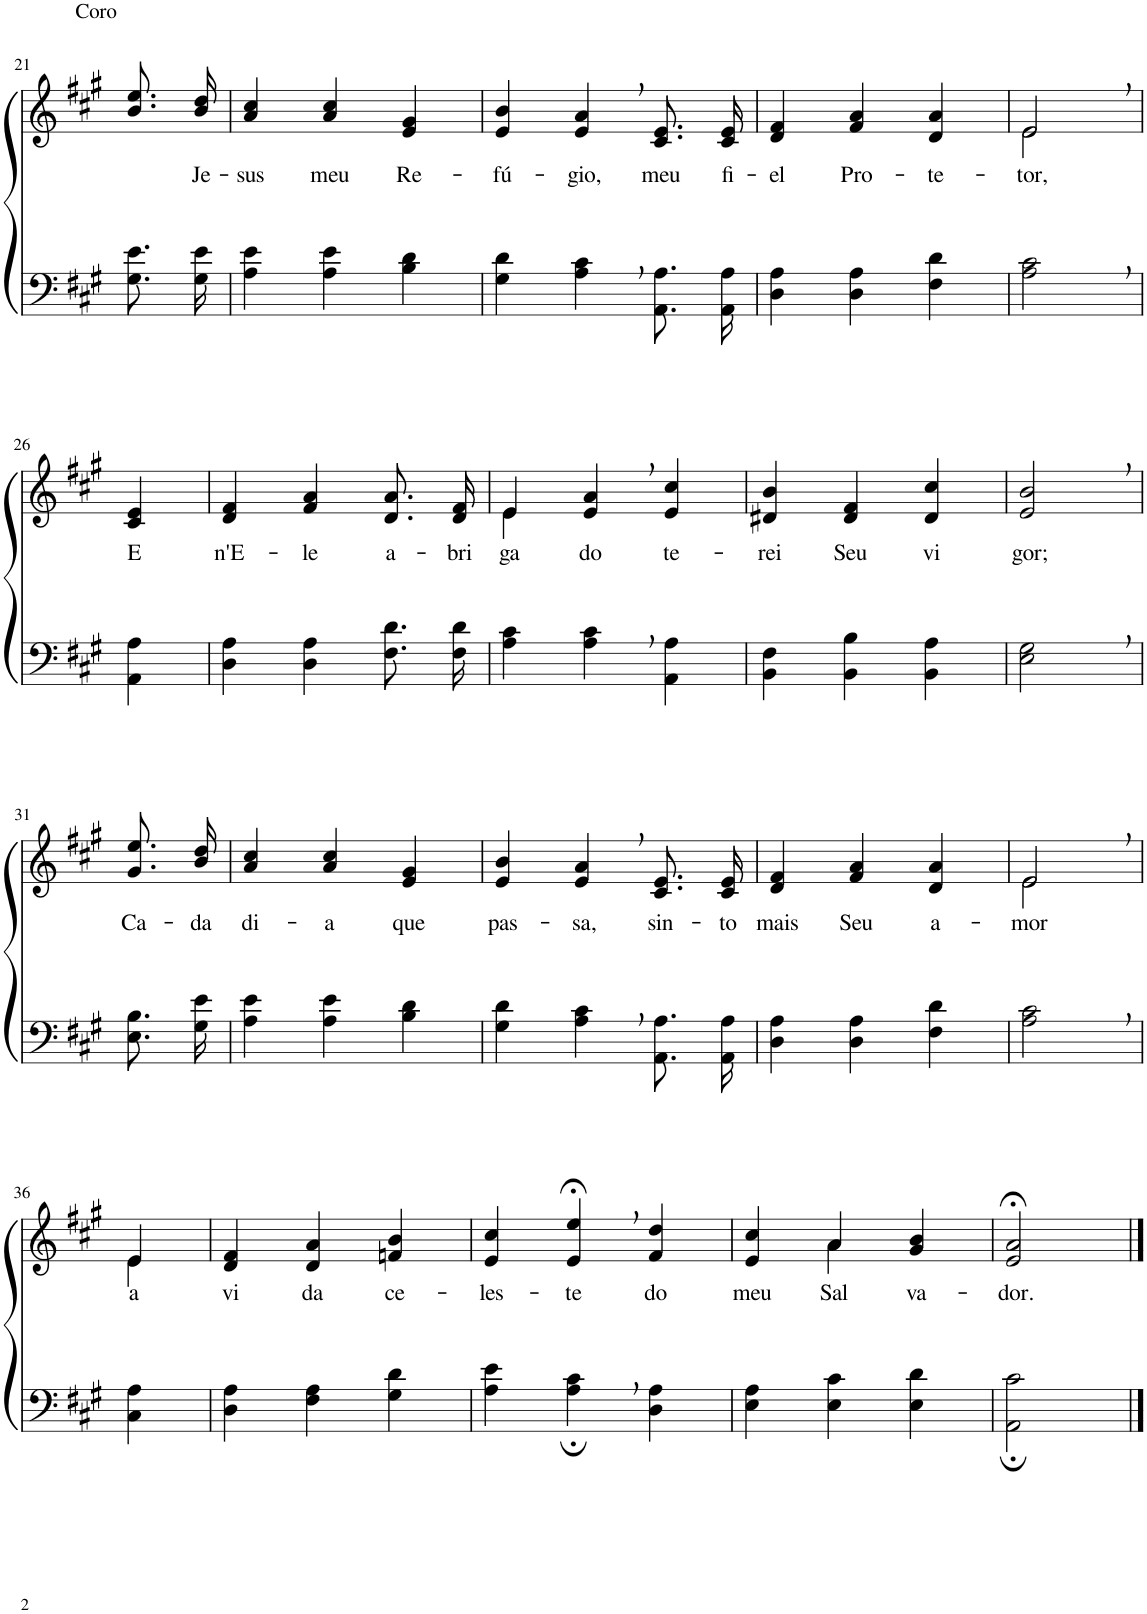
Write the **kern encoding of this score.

**kern	**kern	**text
*part2	*part1	*part1
*staff2	*staff1	*staff1
*I"Parte III e IV	*I"Parte I e II	*
!!LO:PB:g=z
*clefF4	*clefG2	*
*Trd1c2	*Trd1c2	*
*k[f#c#g#]	*k[f#c#g#]	*
*M3/4	*M3/4	*
=21	=21	=21
!	!LO:TX:a:t=Coro	!
8.G#\ 8.e\L	8.b\ 8.ee\L	.
!	!	!LO:LY:b
16G#\ 16e\Jk	16b\ 16dd\Jk	Je-
=22	=22	=22
!	!	!LO:LY:b
4A\ 4e\	4a/ 4cc#/	-sus
!	!	!LO:LY:b
4A\ 4e\	4a/ 4cc#/	meu
!	!	!LO:LY:b
4B\ 4d\	4e/ 4g#/	Re-
=23	=23	=23
!	!	!LO:LY:b
4G#\ 4d\	4e/ 4b/	-fú-
!	!	!LO:LY:b
4A\, 4c#\,	4e/, 4a/,	-gio,
!	!	!LO:LY:b
8.AA\ 8.A\L	8.c#/ 8.e/L	meu
!	!	!LO:LY:b
16AA\ 16A\Jk	16c#/ 16e/Jk	fi-
=24	=24	=24
!	!	!LO:LY:b
4D\ 4A\	4d/ 4f#/	-el
!	!	!LO:LY:b
4D\ 4A\	4f#/ 4a/	Pro-
!	!	!LO:LY:b
4F#\ 4d\	4d/ 4a/	-te-
=25	=25	=25
!	!	!LO:LY:b
*	*^	*
2A\, 2c#\,	2e,\	2e/	-tor,
!!LO:LB:g=z
=26	=26	=26	=26
!	!	!	!LO:LY:b
*	*v	*v	*
4AA\ 4A\	4c#/ 4e/	E
=27	=27	=27
!	!	!LO:LY:b
4D\ 4A\	4d/ 4f#/	n'E-
!	!	!LO:LY:b
4D\ 4A\	4f#/ 4a/	-le
!	!	!LO:LY:b
8.F#\ 8.d\L	8.d/ 8.a/L	a-
!	!	!LO:LY:b
16F#\ 16d\Jk	16d/ 16f#/Jk	-bri-
=28	=28	=28
*	*^	*
!	!	!	!LO:LY:b
4A\ 4c#\	4e/	4e\	-ga-
!	!	!	!LO:LY:b
4A\, 4c#\,	4e/, 4a/,	2ryy	-do
!	!	!	!LO:LY:b
4AA\ 4A\	4e/ 4cc#/	.	te-
*	*v	*v	*
=29	=29	=29
!	!	!LO:LY:b
4BB\ 4F#\	4d#X/ 4b/	-rei
!	!	!LO:LY:b
4BB\ 4B\	4d#/ 4f#/	Seu
!	!	!LO:LY:b
4BB\ 4A\	4d#/ 4cc#/	vi
=30	=30	=30
!	!	!LO:LY:b
2E\, 2G#\,	2e/, 2b/,	gor;
!!LO:LB:g=z
=31	=31	=31
!	!	!LO:LY:b
8.E\ 8.B\L	8.g#\ 8.ee\L	Ca-
!	!	!LO:LY:b
16G#\ 16e\Jk	16b\ 16dd\Jk	-da
=32	=32	=32
!	!	!LO:LY:b
4A\ 4e\	4a/ 4cc#/	di-
!	!	!LO:LY:b
4A\ 4e\	4a/ 4cc#/	-a
!	!	!LO:LY:b
4B\ 4d\	4e/ 4g#/	que
=33	=33	=33
!	!	!LO:LY:b
4G#\ 4d\	4e/ 4b/	pas-
!	!	!LO:LY:b
4A\, 4c#\,	4e/, 4a/,	-sa,
!	!	!LO:LY:b
8.AA\ 8.A\L	8.c#/ 8.e/L	sin-
!	!	!LO:LY:b
16AA\ 16A\Jk	16c#/ 16e/Jk	-to
=34	=34	=34
!	!	!LO:LY:b
4D\ 4A\	4d/ 4f#/	mais
!	!	!LO:LY:b
4D\ 4A\	4f#/ 4a/	Seu
!	!	!LO:LY:b
4F#\ 4d\	4d/ 4a/	a-
=35	=35	=35
!	!	!LO:LY:b
*	*^	*
2A\, 2c#\,	2e,\	2e/	-mor
!!LO:LB:g=z	!!
=36	=36	=36	=36
!	!	!	!LO:LY:b
4C#\ 4A\	4e/	4e\	a
=37	=37	=37	=37
!	!	!	!LO:LY:b
*	*v	*v	*
4D\ 4A\	4d/ 4f#/	vi
!	!	!LO:LY:b
4F#\ 4A\	4d/ 4a/	da
!	!	!LO:LY:b
4G#\ 4d\	4fn/ 4b/	ce-
=38	=38	=38
!	!	!LO:LY:b
4A\ 4e\	4e/ 4cc#/	-les-
!	!	!LO:LY:b
4A\;, 4c#\;,	4e/;<, 4ee/;<,	-te
!	!	!LO:LY:b
4D\ 4A\	4f#/ 4dd/	do
=39	=39	=39
*	*^	*
!	!	!	!LO:LY:b
4E\ 4A\	4ryy	4e/ 4cc#/	meu
!	!	!	!LO:LY:b
4E\ 4c#\	4a\	4a/	Sal-
!	!	!	!LO:LY:b
4E\ 4d\	4ryy	4g#/ 4b/	-va-
=40	=40	=40	=40
!	!	!	!LO:LY:b
*	*v	*v	*
2AA\; 2c#\;	2e/;< 2a/;<	-dor.
==	==	==
*-	*-	*-
